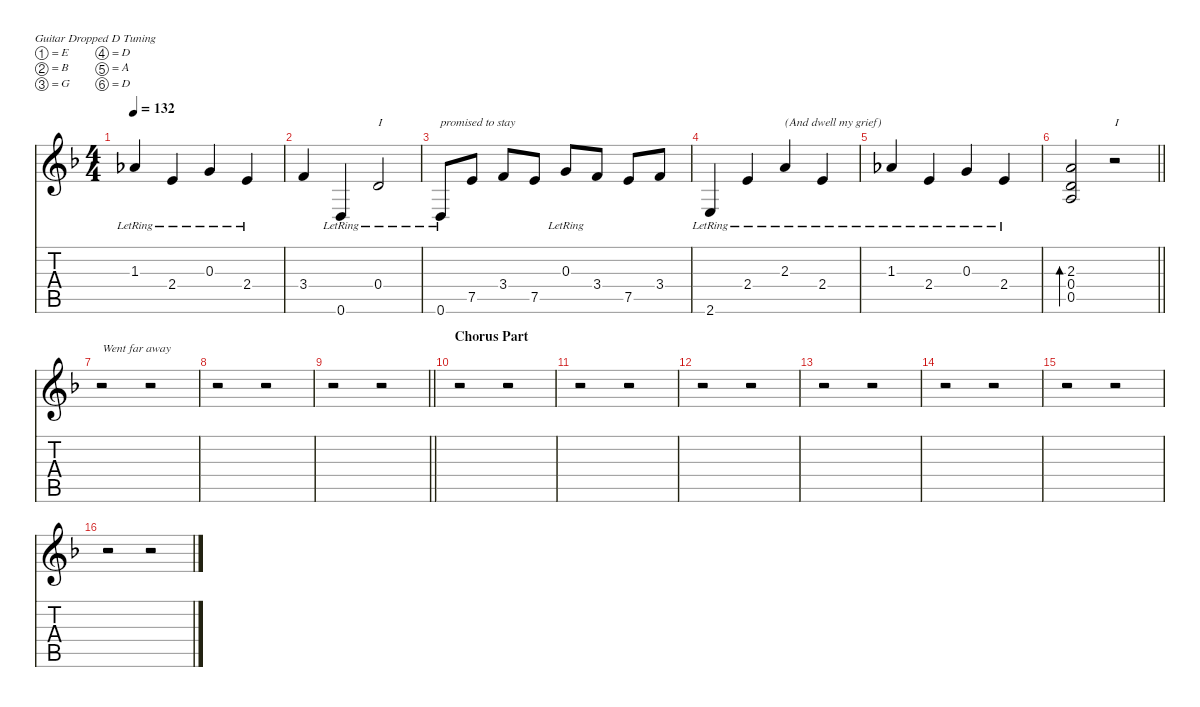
\defaultSystemsLayout 4
\hideDynamics
\bracketExtendMode nobrackets
\singleTrackTrackNamePolicy hidden
\multiTrackTrackNamePolicy hidden
\firstSystemTrackNameMode fullname
\firstSystemTrackNameOrientation horizontal
\otherSystemsTrackNameOrientation horizontal
\track ("Acoustic Guitar" "n.guit.") {instrument acousticguitarnylon}
\staff {score tabs}
\tuning (E4 B3 G3 D3 A2 D2)
\ts (4 4)
\tempo 132
\clef g2
\ks dminor
1.3{lr acc b}.4{dy f beam Up} 2.4{lr acc forcenatural}.4{beam Up} 0.3{lr acc forcenatural}.4{beam Up} 2.4{lr acc forcenatural}.4{beam Up} |
3.4{acc forcenatural}.4{beam Up} 0.6{lr acc forcenatural}.4{beam Up} 0.4{lr acc forcenatural}.2{txt "I" beam Up} |
0.6{lr acc forcenatural}.8{txt "promised to stay" beam Up} 7.5{acc forcenatural}.8{beam Up} 3.4{acc forcenatural}.8{beam Up} 7.5{acc forcenatural}.8{beam Up} 0.3{lr acc forcenatural}.8{beam Up} 3.4{acc forcenatural}.8{beam Up} 7.5{acc forcenatural}.8{beam Up} 3.4{acc forcenatural}.8{beam Up} |
2.6{lr acc forcenatural}.4{beam Up} 2.4{lr acc forcenatural}.4{beam Up} 2.3{lr acc forcenatural}.4{txt "(And dwell my grief)" beam Up} 2.4{lr acc forcenatural}.4{beam Up} |
1.3{lr acc b}.4{beam Up} 2.4{lr acc forcenatural}.4{beam Up} 0.3{lr acc forcenatural}.4{beam Up} 2.4{lr acc forcenatural}.4{beam Up} |
\barLineRight lightlight
(2.3{acc forcenatural} 0.4{acc forcenatural} 0.5{acc forcenatural}).2{bd 480 beam Up} r.2{txt "I" beam Up} |
r.2{txt "Went far away" beam Down} r.2{beam Down} |
r.2{beam Down} r.2{beam Down} |
\barLineRight lightlight
r.2{beam Down} r.2{beam Down} |
\section ("" "Chorus Part")
r.2{beam Down} r.2{beam Down} |
r.2{beam Down} r.2{beam Down} |
r.2{beam Down} r.2{beam Down} |
r.2{beam Down} r.2{beam Down} |
r.2{beam Down} r.2{beam Down} |
r.2{beam Down} r.2{beam Down} |
r.2{beam Down} r.2{beam Down}
